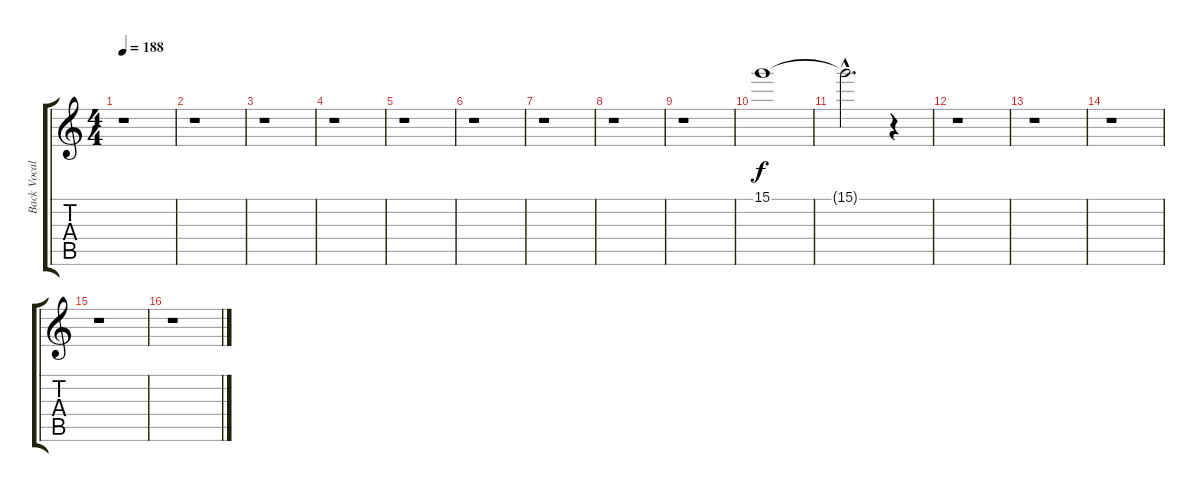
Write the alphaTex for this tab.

\track ("Back Vocals" "Back Vocal") {instrument distortionguitar}
\staff {score tabs}
\tuning (E4 B3 G3 D3 A2 E2) {hide}
\ts (4 4)
\tempo 188
\clef g2
\ks c
r.1{dy f} |
r.1 |
r.1 |
r.1 |
r.1 |
r.1 |
r.1 |
r.1 |
r.1 |
15.1.1 |
15.1{hac t}.2{d} r.4 |
r.1 |
r.1 |
r.1 |
r.1 |
r.1
